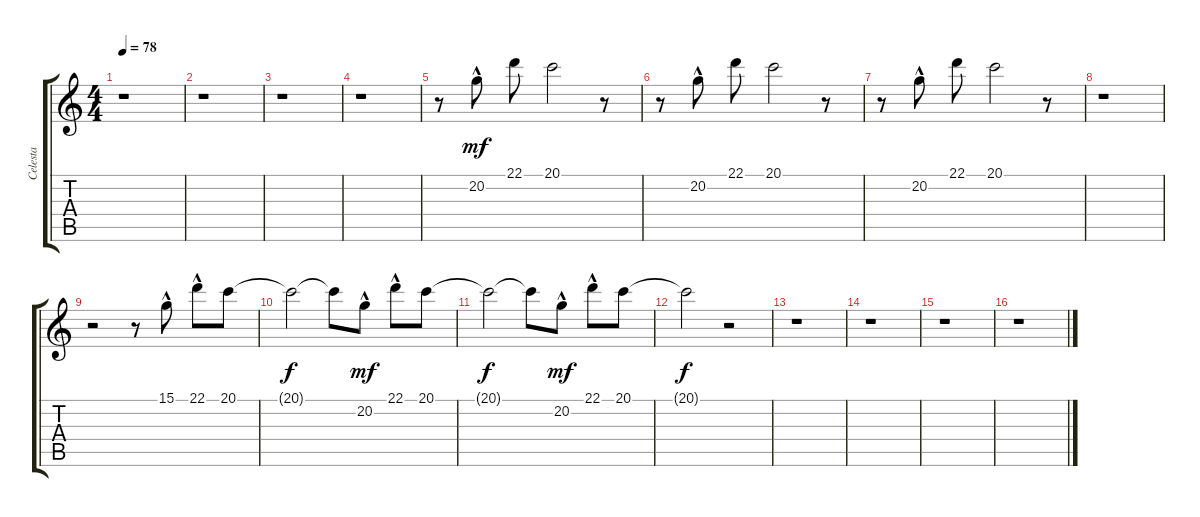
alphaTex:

\track ("Celesta" "Celesta") {instrument celesta}
\staff {score tabs}
\tuning (E4 B3 G3 D3 A2 E2) {hide}
\ts (4 4)
\tempo 78
\clef g2
\ks c
r.1{dy mf} |
r.1 |
r.1 |
r.1 |
r.8 20.2{hac}.8 22.1.8 20.1.2 r.8 |
r.8 20.2{hac}.8 22.1.8 20.1.2 r.8 |
r.8 20.2{hac}.8 22.1.8 20.1.2 r.8 |
r.1 |
r.2 r.8 15.1{hac}.8 22.1{hac}.8 20.1.8 |
20.1{t}.2{dy f} 20.1{t}.8 20.2{hac}.8{dy mf} 22.1{hac}.8 20.1.8 |
20.1{t}.2{dy f} 20.1{t}.8 20.2{hac}.8{dy mf} 22.1{hac}.8 20.1.8 |
20.1{t}.2{dy f} r.2 |
r.1 |
r.1 |
r.1 |
r.1
